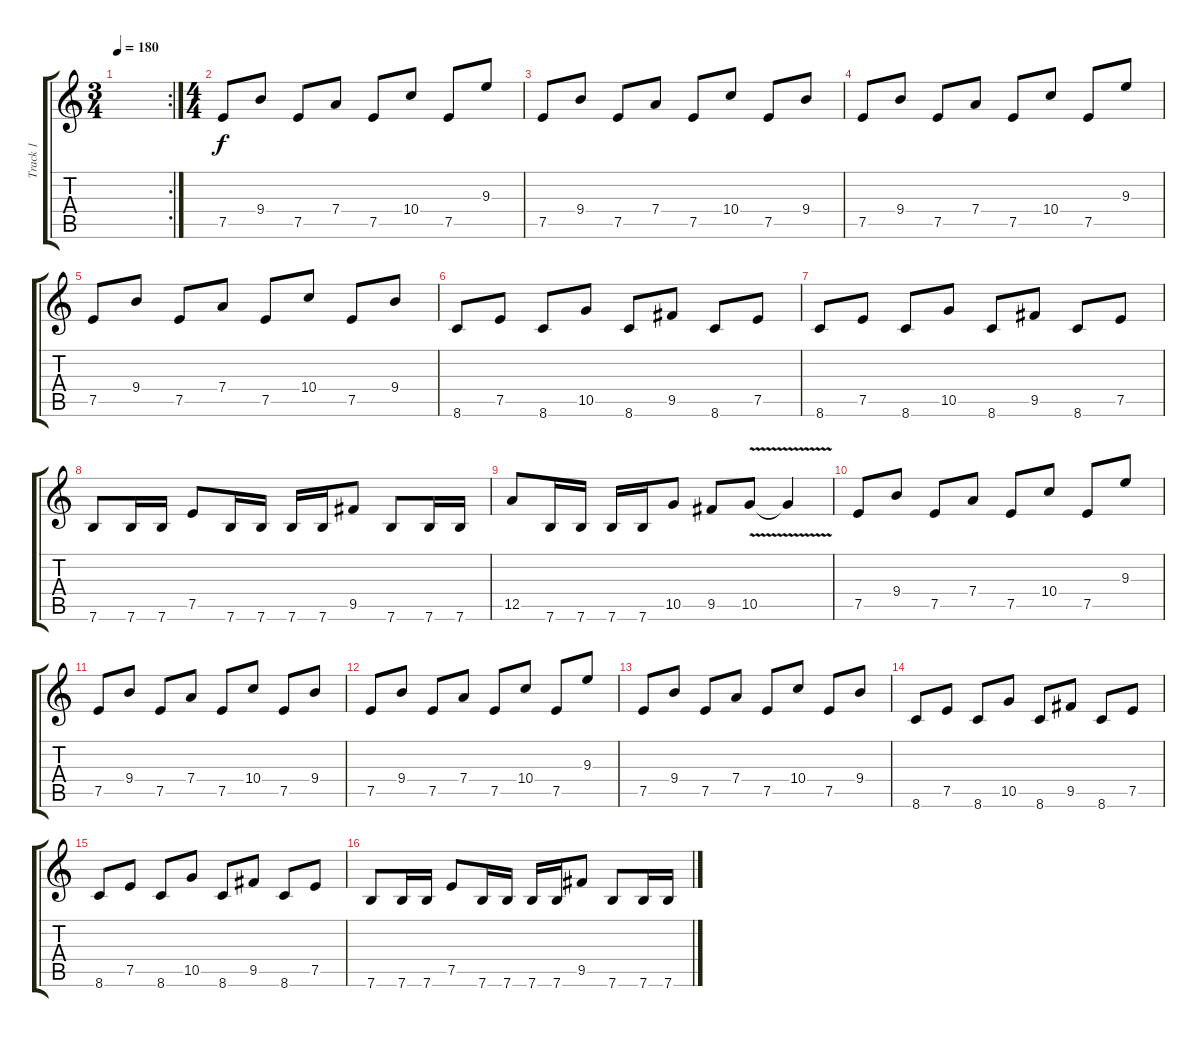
\track ("Track 1" "Track 1") {instrument overdrivenguitar}
\staff {score tabs}
\tuning (E4 B3 G3 D3 A2 E2) {hide}
\rc 2
\ts (3 4)
\tempo 180
\clef g2
\ks c
|
\ts (4 4)
7.5.8 9.4.8 7.5.8 7.4.8 7.5.8 10.4.8 7.5.8 9.3.8 |
7.5.8 9.4.8 7.5.8 7.4.8 7.5.8 10.4.8 7.5.8 9.4.8 |
7.5.8 9.4.8 7.5.8 7.4.8 7.5.8 10.4.8 7.5.8 9.3.8 |
7.5.8 9.4.8 7.5.8 7.4.8 7.5.8 10.4.8 7.5.8 9.4.8 |
8.6.8 7.5.8 8.6.8 10.5.8 8.6.8 9.5.8 8.6.8 7.5.8 |
8.6.8 7.5.8 8.6.8 10.5.8 8.6.8 9.5.8 8.6.8 7.5.8 |
7.6.8 7.6.16 7.6.16 7.5.8 7.6.16 7.6.16 7.6.16 7.6.16 9.5.8 7.6.8 7.6.16 7.6.16 |
12.5.8 7.6.16 7.6.16 7.6.16 7.6.16 10.5.8 9.5.8 10.5{v}.8 10.5{t}.4 |
7.5.8 9.4.8 7.5.8 7.4.8 7.5.8 10.4.8 7.5.8 9.3.8 |
7.5.8 9.4.8 7.5.8 7.4.8 7.5.8 10.4.8 7.5.8 9.4.8 |
7.5.8 9.4.8 7.5.8 7.4.8 7.5.8 10.4.8 7.5.8 9.3.8 |
7.5.8 9.4.8 7.5.8 7.4.8 7.5.8 10.4.8 7.5.8 9.4.8 |
8.6.8 7.5.8 8.6.8 10.5.8 8.6.8 9.5.8 8.6.8 7.5.8 |
8.6.8 7.5.8 8.6.8 10.5.8 8.6.8 9.5.8 8.6.8 7.5.8 |
7.6.8 7.6.16 7.6.16 7.5.8 7.6.16 7.6.16 7.6.16 7.6.16 9.5.8 7.6.8 7.6.16 7.6.16
